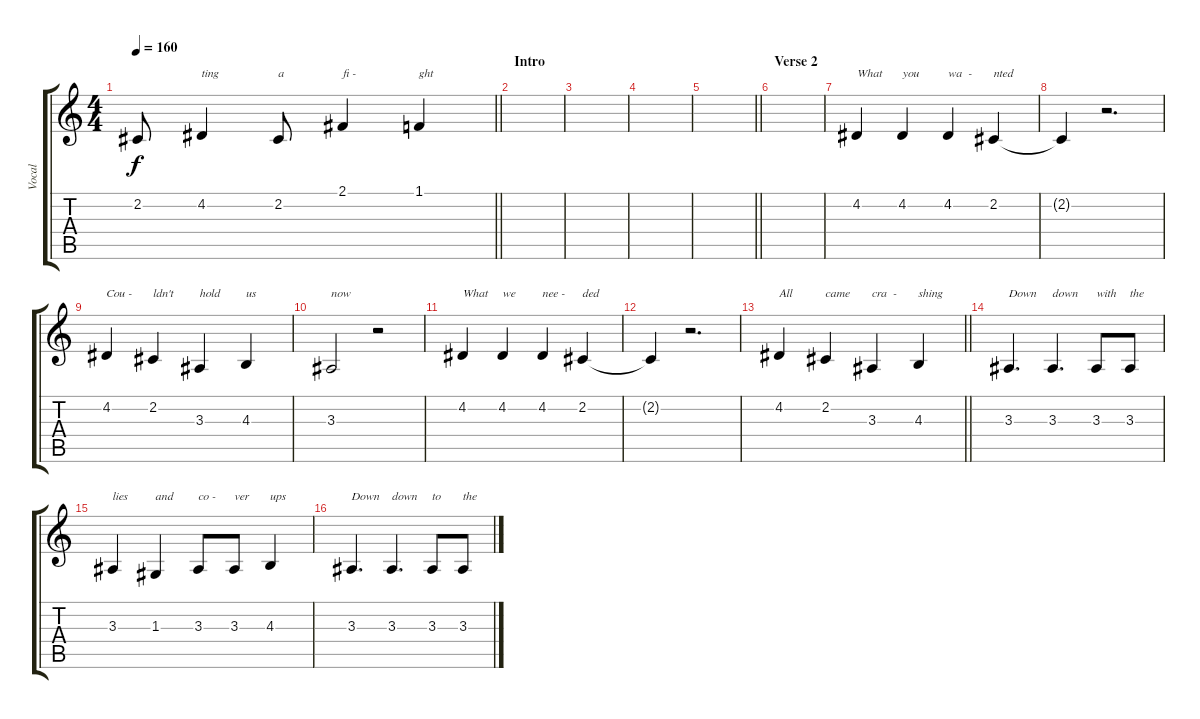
\track ("Vocal" "Vocal") {instrument violin}
\staff {score tabs}
\tuning (E4 B3 G3 D3 A2 E2) {hide}
\ts (4 4)
\tempo 160
\clef g2
\barLineRight lightlight
\ks c
2.2{t}.8{dy f} 4.2.4{txt "ting"} 2.2.8{txt "a"} 2.1.4{txt "fi -"} 1.1.4{txt "ght"} |
\section ("" "Intro")
|
|
|
\barLineRight lightlight
|
\section ("" "Verse 2")
|
4.2.4{txt "What"} 4.2.4{txt "you"} 4.2.4{txt "wa  -"} 2.2.4{txt "nted"} |
2.2{t}.4 r.2{d} |
4.2.4{txt "Cou -"} 2.2.4{txt "ldn't"} 3.3.4{txt "hold"} 4.3.4{txt "us"} |
3.3.2{txt "now"} r.2 |
4.2.4{txt "What"} 4.2.4{txt "we"} 4.2.4{txt "nee -"} 2.2.4{txt "ded"} |
2.2{t}.4 r.2{d} |
\barLineRight lightlight
4.2.4{txt "All"} 2.2.4{txt "came"} 3.3.4{txt "cra  -"} 4.3.4{txt "shing"} |
3.3.4{d txt "Down"} 3.3.4{d txt "down"} 3.3.8{txt "with"} 3.3.8{txt "the"} |
3.3.4{txt "lies"} 1.3.4{txt "and"} 3.3.8{txt "co -"} 3.3.8{txt "ver"} 4.3.4{txt "ups"} |
3.3.4{d txt "Down"} 3.3.4{d txt "down"} 3.3.8{txt "to"} 3.3.8{txt "the"}
